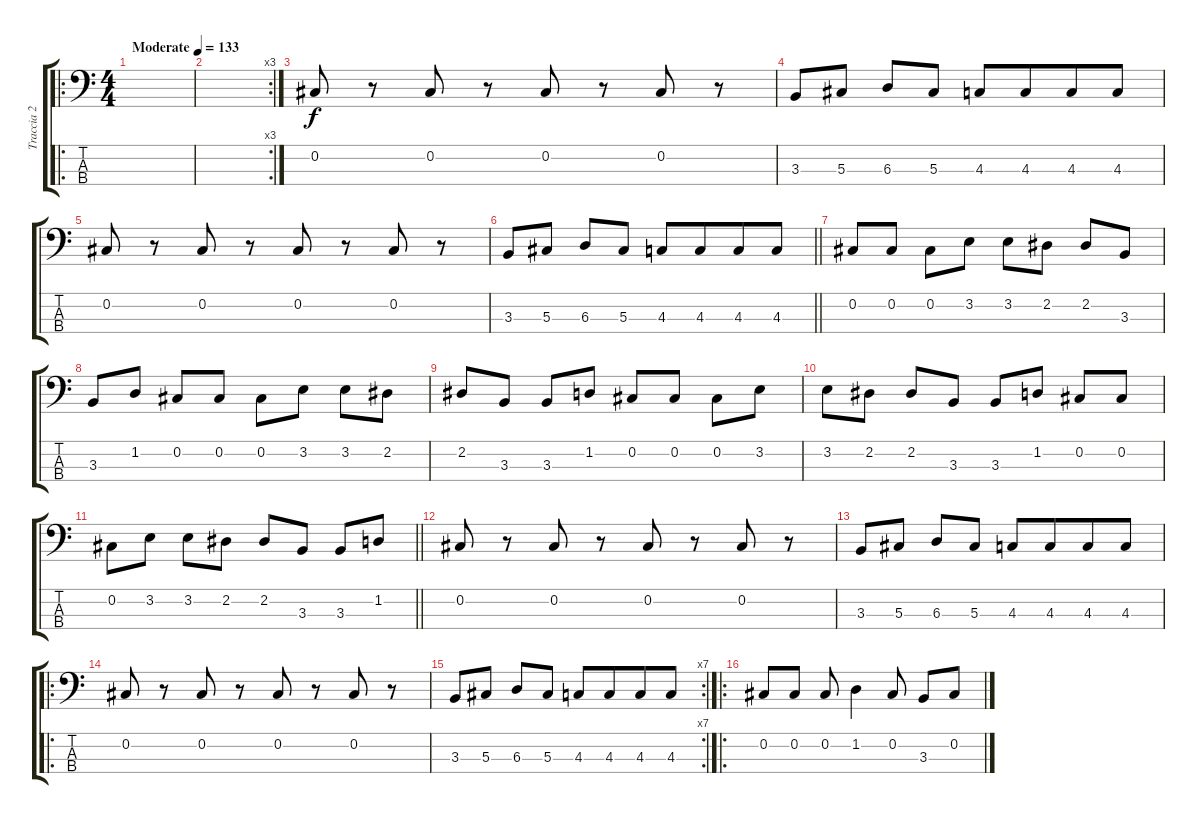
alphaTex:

\track ("Traccia 2" "Traccia 2") {instrument electricbassfinger}
\staff {score tabs}
\tuning (Gb2 Db2 Ab1 Eb1) {hide}
\ro
\ts (4 4)
\tempo (133 "Moderate")
\clef f4
\ks c
|
\rc 3
|
0.2.8 r.8 0.2.8 r.8 0.2.8 r.8 0.2.8 r.8 |
3.3.8 5.3.8 6.3.8 5.3.8 4.3.8 4.3.8{beam merge} 4.3.8 4.3.8 |
0.2.8 r.8 0.2.8 r.8 0.2.8 r.8 0.2.8 r.8 |
\barLineRight lightlight
3.3.8 5.3.8 6.3.8 5.3.8 4.3.8 4.3.8{beam merge} 4.3.8 4.3.8 |
0.2.8 0.2.8 0.2.8 3.2.8 3.2.8 2.2.8 2.2.8 3.3.8 |
3.3.8 1.2.8 0.2.8 0.2.8 0.2.8 3.2.8 3.2.8 2.2.8 |
2.2.8 3.3.8 3.3.8 1.2.8 0.2.8 0.2.8 0.2.8 3.2.8 |
3.2.8 2.2.8 2.2.8 3.3.8 3.3.8 1.2.8 0.2.8 0.2.8 |
\barLineRight lightlight
0.2.8 3.2.8 3.2.8 2.2.8 2.2.8 3.3.8 3.3.8 1.2.8 |
0.2.8 r.8 0.2.8 r.8 0.2.8 r.8 0.2.8 r.8 |
3.3.8 5.3.8 6.3.8 5.3.8 4.3.8 4.3.8{beam merge} 4.3.8 4.3.8 |
\ro
0.2.8 r.8 0.2.8 r.8 0.2.8 r.8 0.2.8 r.8 |
\rc 7
3.3.8 5.3.8 6.3.8 5.3.8 4.3.8 4.3.8{beam merge} 4.3.8 4.3.8 |
\ro
0.2.8 0.2.8 0.2.8 1.2.4 0.2.8 3.3.8 0.2.8
